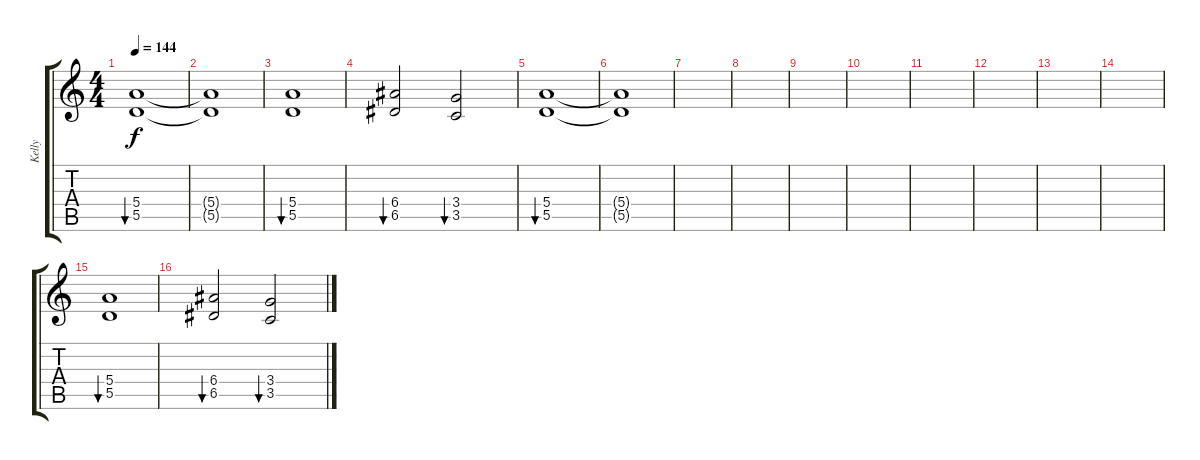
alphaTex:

\track ("Kelly" "Kelly") {instrument acousticguitarsteel}
\staff {score tabs}
\tuning (E4 B3 A3 E3 A2 E2) {hide}
\ts (4 4)
\tempo 144
\clef g2
\ks c
(5.4 5.5).1{bu 120 dy f} |
(5.4{t} 5.5{t}).1 |
(5.4 5.5).1{bu 120} |
(6.4 6.5).2{bu 120} (3.4 3.5).2{bu 120} |
(5.4 5.5).1{bu 120} |
(5.4{t} 5.5{t}).1 |
|
|
|
|
|
|
|
|
(5.4 5.5).1{bu 120} |
(6.4 6.5).2{bu 120} (3.4 3.5).2{bu 120}
